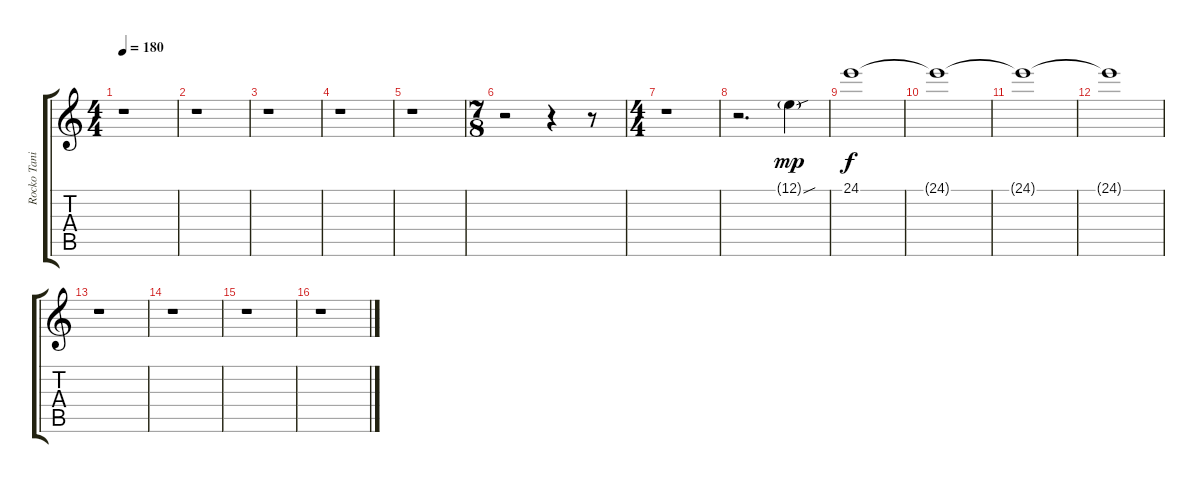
\track ("Rocko Tanica" "Rocko Tani") {instrument electricgrandpiano}
\staff {score tabs}
\tuning (E4 B3 G3 D3 A2 E2) {hide}
\ts (4 4)
\tempo 180
\clef g2
\ks c
r.1{dy f} |
r.1 |
r.1 |
r.1 |
r.1 |
\ts (7 8)
r.2 r.4 r.8 |
\ts (4 4)
r.1 |
r.2{d} 12.1{sou g}.4{dy mp volume 13 instrument rockorgan} |
24.1.1{dy f} |
24.1{t}.1{volume 12} |
24.1{t}.1{volume 11} |
24.1{t}.1{volume 7} |
r.1 |
r.1 |
r.1 |
r.1
